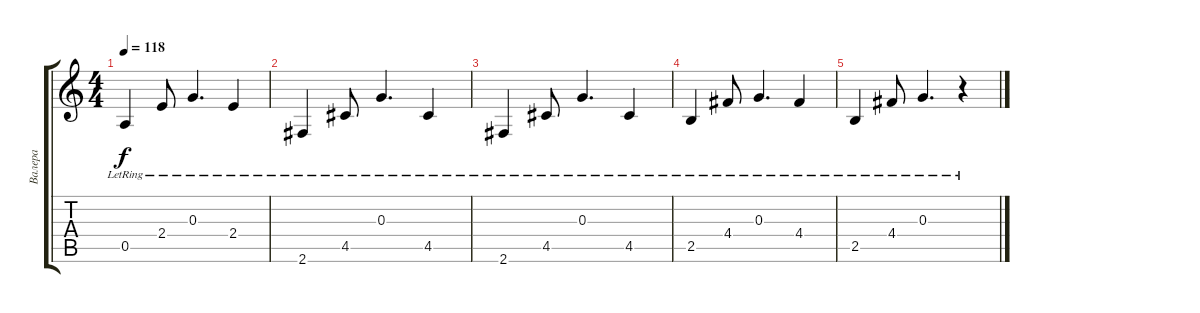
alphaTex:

\track ("Валера" "Валера") {instrument acousticguitarsteel}
\staff {score tabs}
\tuning (E4 B3 G3 D3 A2 E2) {hide}
\ts (4 4)
\tempo 118
\clef g2
\ks c
0.5{lr}.4{dy f} 2.4{lr}.8 0.3{lr}.4{d} 2.4{lr}.4 |
2.6{lr}.4 4.5{lr}.8 0.3{lr}.4{d} 4.5{lr}.4 |
2.6{lr}.4 4.5{lr}.8 0.3{lr}.4{d} 4.5{lr}.4 |
2.5{lr}.4 4.4{lr}.8 0.3{lr}.4{d} 4.4{lr}.4 |
2.5{lr}.4 4.4{lr}.8 0.3{lr}.4{d} r.4
